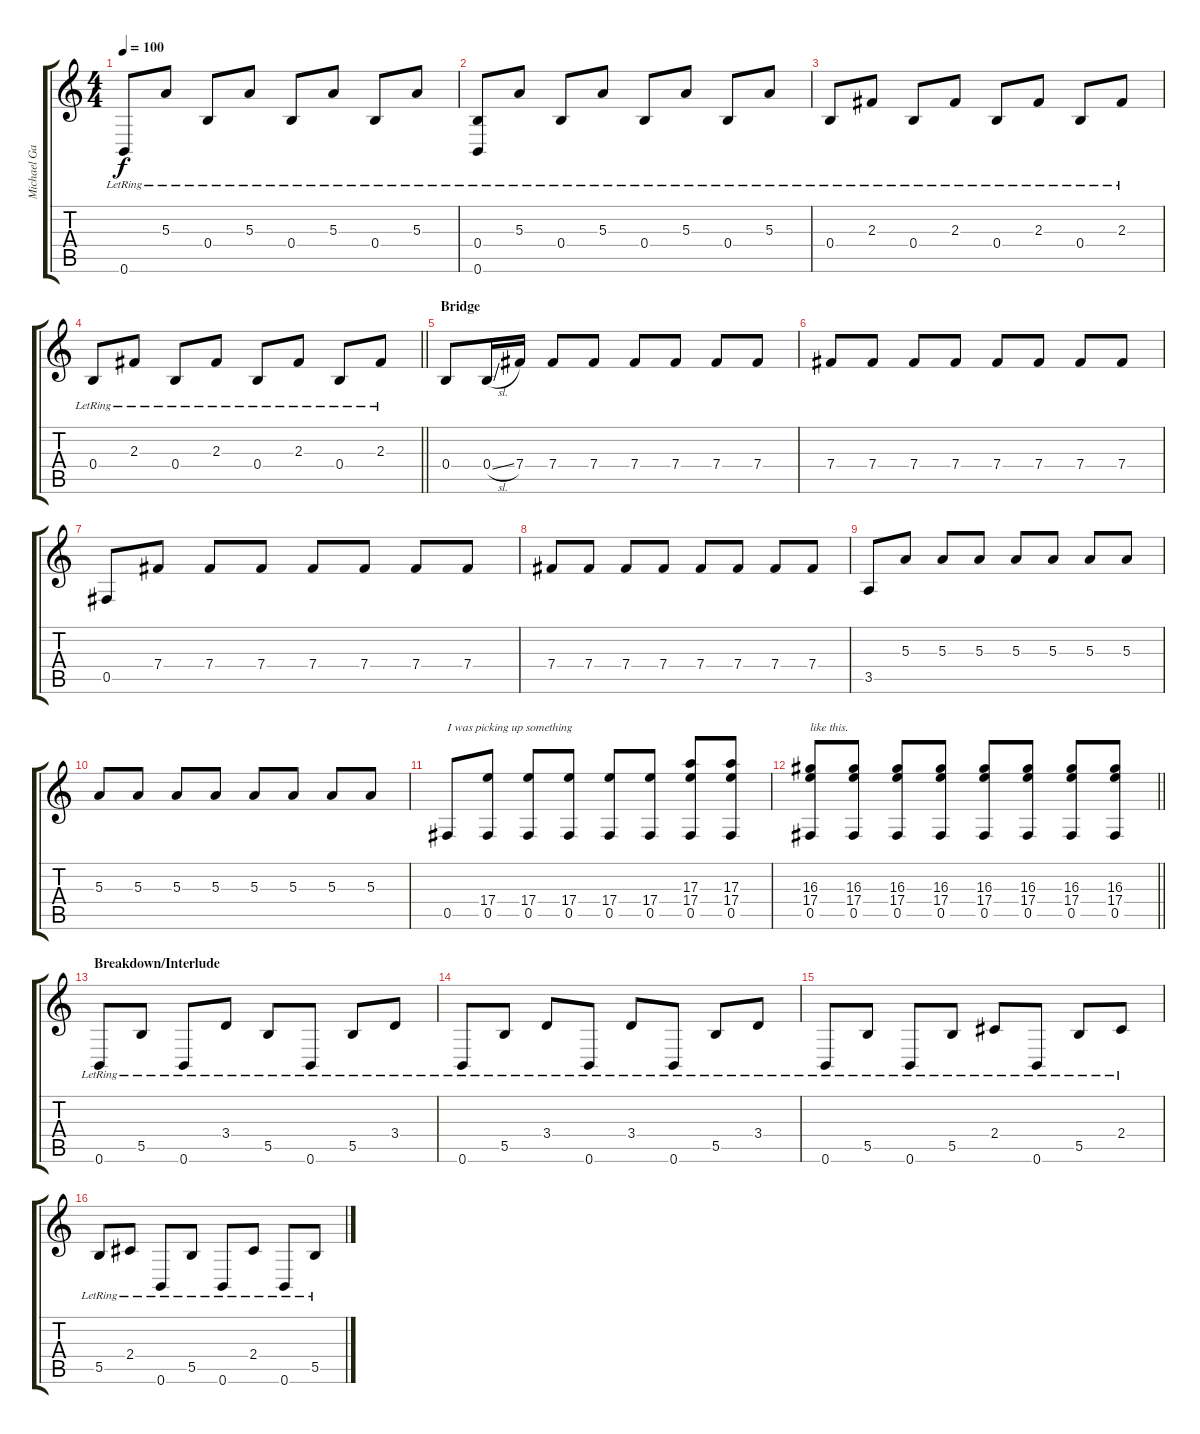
\track ("Michael Gallagher" "Michael Ga") {instrument distortionguitar}
\staff {score tabs}
\tuning (Db4 Ab3 E3 B2 Gb2 B1) {hide}
\ts (4 4)
\tempo 100
\clef g2
\ks c
0.6{lr}.8{dy f} 5.3{lr}.8 0.4{lr}.8 5.3{lr}.8 0.4{lr}.8 5.3{lr}.8 0.4{lr}.8 5.3{lr}.8 |
(0.4{lr} 0.6{lr}).8 5.3{lr}.8 0.4{lr}.8 5.3{lr}.8 0.4{lr}.8 5.3{lr}.8 0.4{lr}.8 5.3{lr}.8 |
0.4{lr}.8 2.3{lr}.8 0.4{lr}.8 2.3{lr}.8 0.4{lr}.8 2.3{lr}.8 0.4{lr}.8 2.3{lr}.8 |
\barLineRight lightlight
0.4{lr}.8 2.3{lr}.8 0.4{lr}.8 2.3{lr}.8 0.4{lr}.8 2.3{lr}.8 0.4{lr}.8 2.3{lr}.8 |
\section ("" "Bridge")
0.4.8 0.4{sl}.16{volume 13 balance 13 instrument distortionguitar} 7.4.16 7.4.8 7.4.8 7.4.8 7.4.8 7.4.8 7.4.8 |
7.4.8 7.4.8 7.4.8 7.4.8 7.4.8 7.4.8 7.4.8 7.4.8 |
0.5.8 7.4.8 7.4.8 7.4.8 7.4.8 7.4.8 7.4.8 7.4.8 |
7.4.8 7.4.8 7.4.8 7.4.8 7.4.8 7.4.8 7.4.8 7.4.8 |
3.5.8 5.3.8 5.3.8 5.3.8 5.3.8 5.3.8 5.3.8 5.3.8 |
5.3.8 5.3.8 5.3.8 5.3.8 5.3.8 5.3.8 5.3.8 5.3.8 |
0.5.8{txt "I was picking up something"} (17.4 0.5).8 (17.4 0.5).8 (17.4 0.5).8 (17.4 0.5).8 (17.4 0.5).8 (17.3 17.4 0.5).8 (17.3 17.4 0.5).8 |
\barLineRight lightlight
(16.3 17.4 0.5).8{txt "like this."} (16.3 17.4 0.5).8 (16.3 17.4 0.5).8 (16.3 17.4 0.5).8 (16.3 17.4 0.5).8 (16.3 17.4 0.5).8 (16.3 17.4 0.5).8 (16.3 17.4 0.5).8 |
\section ("" "Breakdown/Interlude")
0.6{lr}.8{volume 15 balance 10 instrument electricguitarjazz} 5.5{lr}.8 0.6{lr}.8 3.4{lr}.8 5.5{lr}.8 0.6{lr}.8 5.5{lr}.8 3.4{lr}.8 |
0.6{lr}.8 5.5{lr}.8 3.4{lr}.8 0.6{lr}.8 3.4{lr}.8 0.6{lr}.8 5.5{lr}.8 3.4{lr}.8 |
0.6{lr}.8 5.5{lr}.8 0.6{lr}.8 5.5{lr}.8 2.4{lr}.8 0.6{lr}.8 5.5{lr}.8 2.4{lr}.8 |
5.5{lr}.8 2.4{lr}.8 0.6{lr}.8 5.5{lr}.8 0.6{lr}.8 2.4{lr}.8 0.6{lr}.8 5.5{lr}.8
